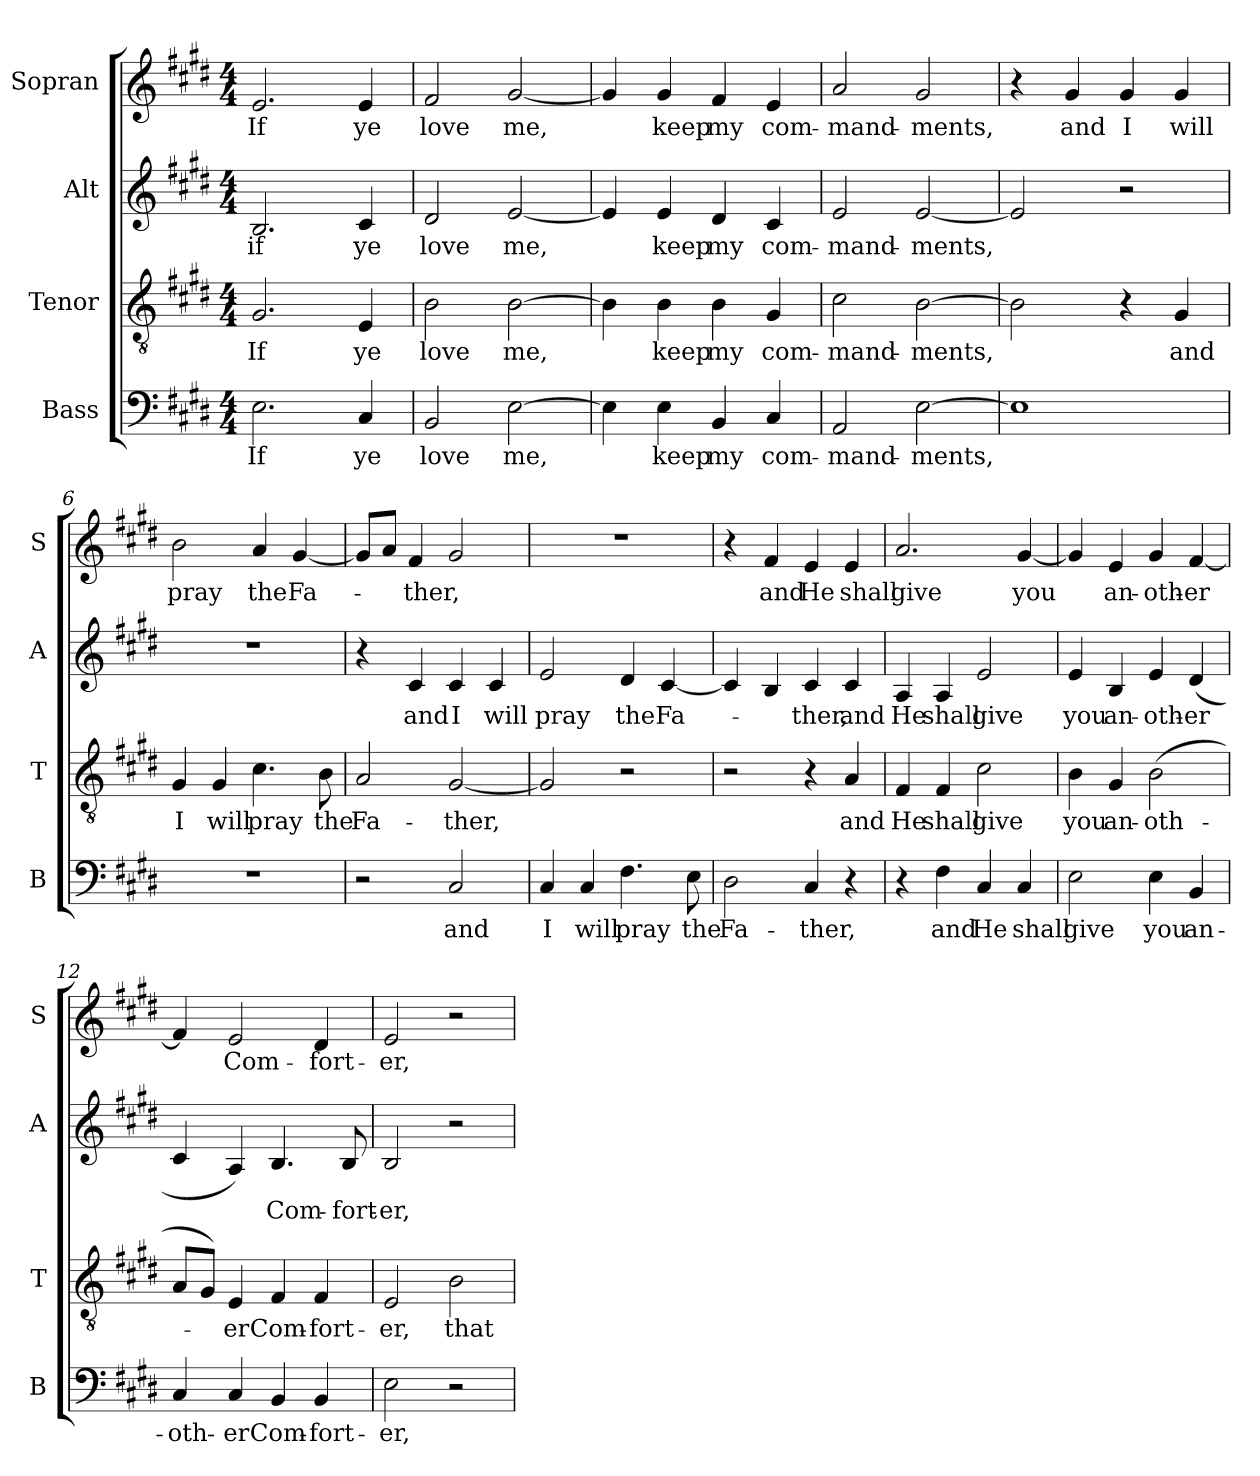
**kern	**text	**kern	**text	**kern	**text	**kern	**text
*part4	*part4	*part3	*part3	*part2	*part2	*part1	*part1
*staff4	*staff4	*staff3	*staff3	*staff2	*staff2	*staff1	*staff1
*I"Bass	*	*I"Tenor	*	*I"Alt	*	*I"Sopran	*
*I'B	*	*I'T	*	*I'A	*	*I'S	*
*clefF4	*	*clefGv2	*	*clefG2	*	*clefG2	*
*k[f#c#g#d#]	*	*k[f#c#g#d#]	*	*k[f#c#g#d#]	*	*k[f#c#g#d#]	*
*E:	*	*E:	*	*E:	*	*E:	*
*M4/4	*	*M4/4	*	*M4/4	*	*M4/4	*
=1	=1	=1	=1	=1	=1	=1	=1
!	!LO:LY:b	!	!LO:LY:b	!	!LO:LY:b	!	!LO:LY:b
2.E\	If	2.G#/	If	2.B/	if	2.e/	If
!	!LO:LY:b	!	!LO:LY:b	!	!LO:LY:b	!	!LO:LY:b
4C#/	ye	4E/	ye	4c#/	ye	4e/	ye
=2	=2	=2	=2	=2	=2	=2	=2
!	!LO:LY:b	!	!LO:LY:b	!	!LO:LY:b	!	!LO:LY:b
2BB/	love	2B\	love	2d#/	love	2f#/	love
!	!LO:LY:b	!	!LO:LY:b	!	!LO:LY:b	!	!LO:LY:b
[2E\	me,	[2B\	me,	[2e/	me,	[2g#/	me,
=3	=3	=3	=3	=3	=3	=3	=3
4E\]	.	4B\]	.	4e/]	.	4g#/]	.
!	!LO:LY:b	!	!LO:LY:b	!	!LO:LY:b	!	!LO:LY:b
4E\	keep	4B\	keep	4e/	keep	4g#/	keep
!	!LO:LY:b	!	!LO:LY:b	!	!LO:LY:b	!	!LO:LY:b
4BB/	my	4B\	my	4d#/	my	4f#/	my
!	!LO:LY:b	!	!LO:LY:b	!	!LO:LY:b	!	!LO:LY:b
4C#/	com-	4G#/	com-	4c#/	com-	4e/	com-
=4	=4	=4	=4	=4	=4	=4	=4
!	!LO:LY:b	!	!LO:LY:b	!	!LO:LY:b	!	!LO:LY:b
2AA/	-mand-	2c#\	-mand-	2e/	-mand-	2a/	-mand-
!	!LO:LY:b	!	!LO:LY:b	!	!LO:LY:b	!	!LO:LY:b
[2E\	-ments,	[2B\	-ments,	[2e/	-ments,	2g#/	-ments,
=5	=5	=5	=5	=5	=5	=5	=5
1E]	.	2B\]	.	2e/]	.	4r	.
!	!	!	!	!	!	!	!LO:LY:b
.	.	.	.	.	.	4g#/	and
!	!	!	!	!	!	!	!LO:LY:b
.	.	4r	.	2r	.	4g#/	I
!	!	!	!LO:LY:b	!	!	!	!LO:LY:b
.	.	4G#/	and	.	.	4g#/	will
!!LO:LB:g=z
=6	=6	=6	=6	=6	=6	=6	=6
!	!	!	!LO:LY:b	!	!	!	!LO:LY:b
1r	.	4G#/	I	1r	.	2b\	pray
!	!	!	!LO:LY:b	!	!	!	!
.	.	4G#/	will	.	.	.	.
!	!	!	!LO:LY:b	!	!	!	!LO:LY:b
.	.	4.c#\	pray	.	.	4a/	the
!	!	!	!	!	!	!	!LO:LY:b
.	.	.	.	.	.	[4g#/	Fa-
!	!	!	!LO:LY:b	!	!	!	!
.	.	8B\	the	.	.	.	.
=7	=7	=7	=7	=7	=7	=7	=7
!	!	!	!LO:LY:b	!	!	!	!
2r	.	2A/	Fa-	4r	.	8g#/L]	.
.	.	.	.	.	.	8a/J	.
!	!	!	!	!	!LO:LY:b	!	!LO:LY:b
.	.	.	.	4c#/	and	4f#/	-ther,
!	!LO:LY:b	!	!LO:LY:b	!	!LO:LY:b	!	!
2C#/	and	[2G#/	-ther,	4c#/	I	2g#/	.
!	!	!	!	!	!LO:LY:b	!	!
.	.	.	.	4c#/	will	.	.
=8	=8	=8	=8	=8	=8	=8	=8
!	!LO:LY:b	!	!	!	!LO:LY:b	!	!
4C#/	I	2G#/]	.	2e/	pray	1r	.
!	!LO:LY:b	!	!	!	!	!	!
4C#/	will	.	.	.	.	.	.
!	!LO:LY:b	!	!	!	!LO:LY:b	!	!
4.F#\	pray	2r	.	4d#/	the	.	.
!	!	!	!	!	!LO:LY:b	!	!
.	.	.	.	[4c#/	Fa-	.	.
!	!LO:LY:b	!	!	!	!	!	!
8E\	the	.	.	.	.	.	.
=9	=9	=9	=9	=9	=9	=9	=9
!	!LO:LY:b	!	!	!	!	!	!
2D#\	Fa-	2r	.	4c#/]	.	4r	.
!	!	!	!	!	!	!	!LO:LY:b
.	.	.	.	4B/	.	4f#/	and
!	!LO:LY:b	!	!	!	!LO:LY:b	!	!LO:LY:b
4C#/	-ther,	4r	.	4c#/	-ther,	4e/	He
!	!	!	!LO:LY:b	!	!LO:LY:b	!	!LO:LY:b
4r	.	4A/	and	4c#/	and	4e/	shall
=10	=10	=10	=10	=10	=10	=10	=10
!	!	!	!LO:LY:b	!	!LO:LY:b	!	!LO:LY:b
4r	.	4F#/	He	4A/	He	2.a/	give
!	!LO:LY:b	!	!LO:LY:b	!	!LO:LY:b	!	!
4F#\	and	4F#/	shall	4A/	shall	.	.
!	!LO:LY:b	!	!LO:LY:b	!	!LO:LY:b	!	!
4C#/	He	2c#\	give	2e/	give	.	.
!	!LO:LY:b	!	!	!	!	!	!LO:LY:b
4C#/	shall	.	.	.	.	[4g#/	you
!!LO:PB:g=z
=11	=11	=11	=11	=11	=11	=11	=11
!	!LO:LY:b	!	!LO:LY:b	!	!LO:LY:b	!	!
2E\	give	4B\	you	4e/	you	4g#/]	.
!	!	!	!LO:LY:b	!	!LO:LY:b	!	!LO:LY:b
.	.	4G#/	an-	4B/	an-	4e/	an-
!	!LO:LY:b	!	!LO:LY:b	!	!LO:LY:b	!	!LO:LY:b
4E\	you	(<2B\	-oth-	4e/	-oth-	4g#/	-oth-
!	!LO:LY:b	!	!	!	!LO:LY:b	!	!LO:LY:b
4BB/	an-	.	.	(<4d#/	-er	[4f#/	-er
=12	=12	=12	=12	=12	=12	=12	=12
!	!LO:LY:b	!	!	!	!	!	!
4C#/	-oth-	8A/L	.	4c#/	.	4f#/]	.
.	.	8G#/J)	.	.	.	.	.
!	!LO:LY:b	!	!LO:LY:b	!	!	!	!LO:LY:b
4C#/	-er	4E/	-er	4A/)	.	2e/	Com-
!	!LO:LY:b	!	!LO:LY:b	!	!LO:LY:b	!	!
4BB/	Com-	4F#/	Com-	4.B/	Com-	.	.
!	!LO:LY:b	!	!LO:LY:b	!	!	!	!LO:LY:b
4BB/	-fort-	4F#/	-fort-	.	.	4d#/	-fort-
!	!	!	!	!	!LO:LY:b	!	!
.	.	.	.	8B/	-fort-	.	.
=13	=13	=13	=13	=13	=13	=13	=13
!	!LO:LY:b	!	!LO:LY:b	!	!LO:LY:b	!	!LO:LY:b
2E\	-er,	2E/	-er,	2B/	-er,	2e/	-er,
!	!	!	!LO:LY:b	!	!	!	!
2r	.	2B\	that	2r	.	2r	.
=	=	=	=	=	=	=	=
*-	*-	*-	*-	*-	*-	*-	*-
